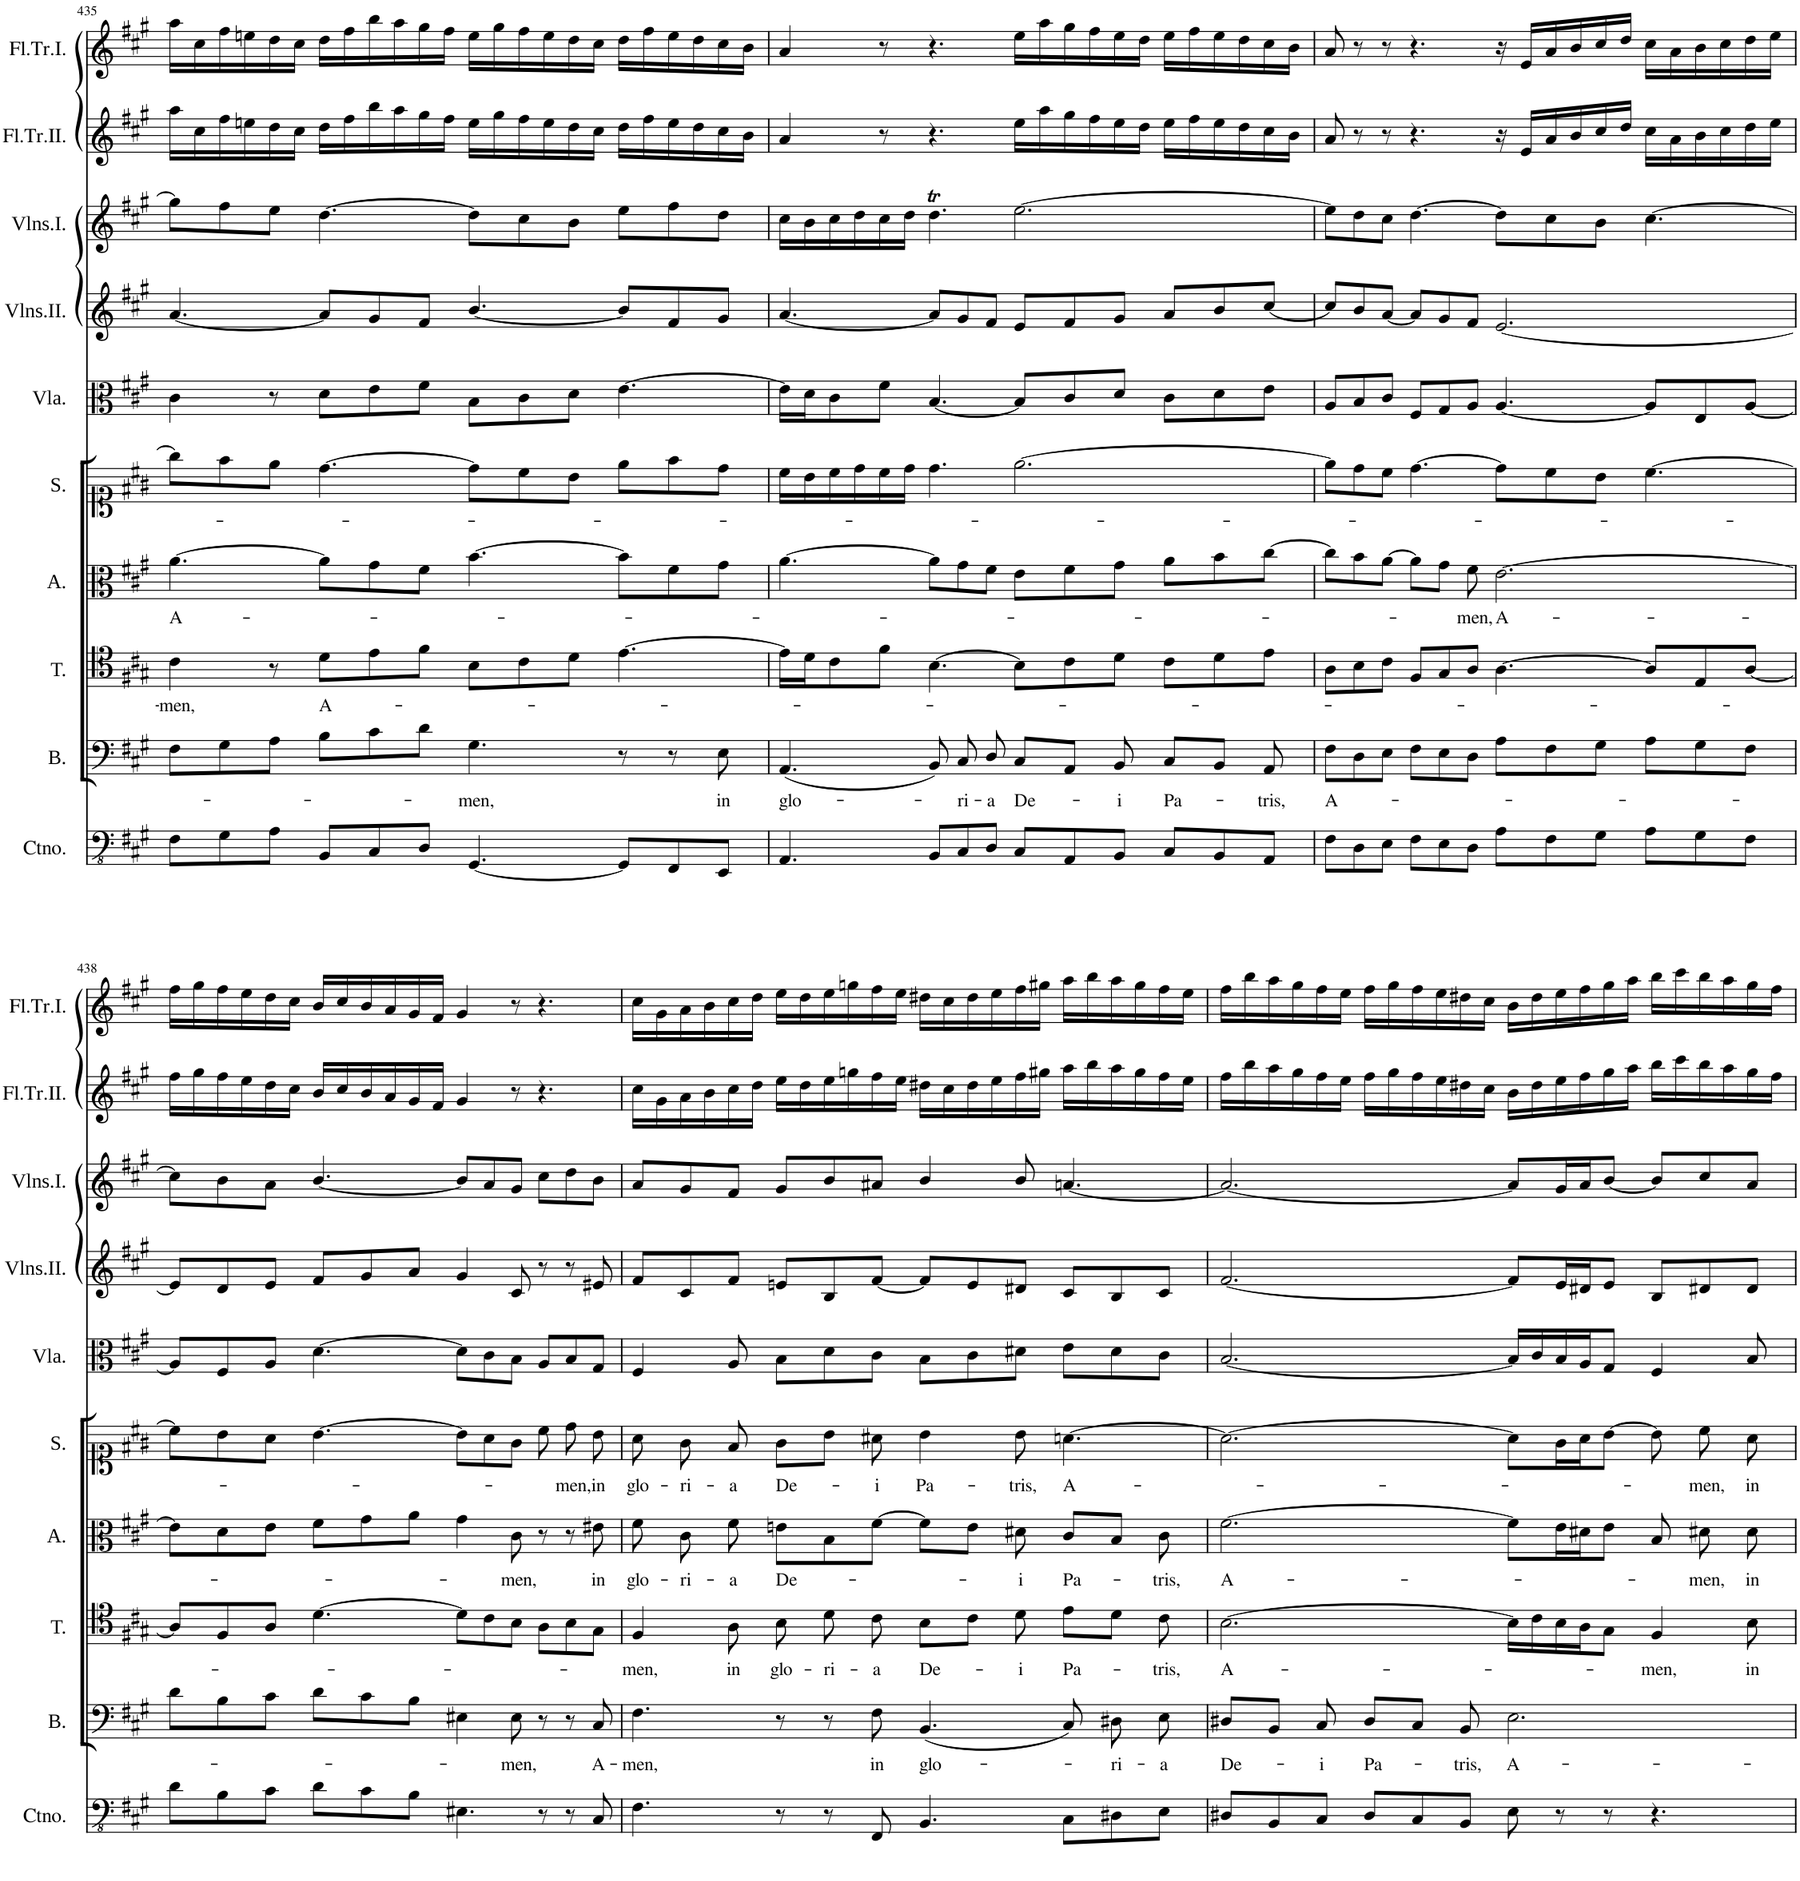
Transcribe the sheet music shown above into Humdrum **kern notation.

**kern	**kern	**text	**kern	**text	**kern	**text	**kern	**text	**kern	**kern	**kern	**kern	**kern
*part10	*part9	*part9	*part8	*part8	*part7	*part7	*part6	*part6	*part5	*part4	*part3	*part2	*part1
*staff10	*staff9	*staff9	*staff8	*staff8	*staff7	*staff7	*staff6	*staff6	*staff5	*staff4	*staff3	*staff2	*staff1
*I"Continuo.	*I"Basso.	*	*I"Tenore.	*	*I"Alto.	*	*I"Soprano.	*	*I"Viola	*I"Violino II.	*I"Violino I.	*I"Flauto Traverso II.	*I"Flauto Traverso I.
*I'Ctno.	*I'B.	*	*I'T.	*	*I'A.	*	*I'S.	*	*I'Vla.	*	*	*I'Fl.Tr.II.	*I'Fl.Tr.I.
!!LO:PB:g=z
*clefFv4	*clefF4	*	*clefC4	*	*clefC3	*	*clefC1	*	*clefC3	*clefG2	*clefG2	*clefG2	*clefG2
*k[f#c#g#]	*k[f#c#g#]	*	*k[f#c#g#]	*	*k[f#c#g#]	*	*k[f#c#g#]	*	*k[f#c#g#]	*k[f#c#g#]	*k[f#c#g#]	*k[f#c#g#]	*k[f#c#g#]
*M12/8	*M12/8	*	*M12/8	*	*M12/8	*	*M12/8	*	*M12/8	*M12/8	*M12/8	*M12/8	*M12/8
=435	=435	=435	=435	=435	=435	=435	=435	=435	=435	=435	=435	=435	=435
!	!	!	!	!LO:LY:b	!	!LO:LY:b	!	!	!	!	!	!	!
8FF#\L	8F#\L	.	4c#\	men,	[4.a\	A-	8gg#\L]	.	4c#\	[4.a/	8gg#\L]	16aa\LL	16aa\LL
.	.	.	.	.	.	.	.	.	.	.	.	16cc#\	16cc#\
8GG#\	8G#\	.	.	.	.	.	8ff#\	.	.	.	8ff#\	16ff#\	16ff#\
.	.	.	.	.	.	.	.	.	.	.	.	16een\	16een\
8AA\J	8A\J	.	8r	.	.	.	8ee\J	.	8r	.	8ee\J	16dd\	16dd\
.	.	.	.	.	.	.	.	.	.	.	.	16cc#\JJ	16cc#\JJ
!	!	!	!	!LO:LY:b	!	!	!	!	!	!	!	!	!
8BBB/L	8B\L	.	8d\L	A-	8a\L]	.	[4.dd\	.	8d\L	8a/L]	[4.dd\	16dd\LL	16dd\LL
.	.	.	.	.	.	.	.	.	.	.	.	16ff#\	16ff#\
8CC#/	8c#\	.	8e\	.	8g#\	.	.	.	8e\	8g#/	.	16bb\	16bb\
.	.	.	.	.	.	.	.	.	.	.	.	16aa\	16aa\
8DD/J	8d\J	.	8f#\J	.	8f#\J	.	.	.	8f#\J	8f#/J	.	16gg#\	16gg#\
.	.	.	.	.	.	.	.	.	.	.	.	16ff#\JJ	16ff#\JJ
!	!	!LO:LY:b	!	!	!	!	!	!	!	!	!	!	!
[4.GGG#/	4.G#\	men,	8B\L	.	[4.b\	.	8dd\L]	.	8B\L	[4.b/	8dd\L]	16ee\LL	16ee\LL
.	.	.	.	.	.	.	.	.	.	.	.	16gg#\	16gg#\
.	.	.	8c#\	.	.	.	8cc#\	.	8c#\	.	8cc#\	16ff#\	16ff#\
.	.	.	.	.	.	.	.	.	.	.	.	16ee\	16ee\
.	.	.	8d\J	.	.	.	8b\J	.	8d\J	.	8b\J	16dd\	16dd\
.	.	.	.	.	.	.	.	.	.	.	.	16cc#\JJ	16cc#\JJ
8GGG#/L]	8r	.	[4.e\	.	8b\L]	.	8ee\L	.	[4.e\	8b/L]	8ee\L	16dd\LL	16dd\LL
.	.	.	.	.	.	.	.	.	.	.	.	16ff#\	16ff#\
8FFF#/	8r	.	.	.	8f#\	.	8ff#\	.	.	8f#/	8ff#\	16ee\	16ee\
.	.	.	.	.	.	.	.	.	.	.	.	16dd\	16dd\
!	!	!LO:LY:b	!	!	!	!	!	!	!	!	!	!	!
8EEE/J	8E\	in	.	.	8g#\J	.	8dd\J	.	.	8g#/J	8dd\J	16cc#\	16cc#\
.	.	.	.	.	.	.	.	.	.	.	.	16b\JJ	16b\JJ
=436	=436	=436	=436	=436	=436	=436	=436	=436	=436	=436	=436	=436	=436
!	!	!LO:LY:b	!	!	!	!	!	!	!	!	!	!	!
4.AAA/	(4.AA/	glo-	16e\LL]	.	[4.a\	.	16cc#\LL	.	16e\LL]	[4.a/	16cc#\LL	4a/	4a/
.	.	.	16d\J	.	.	.	16b\	.	16d\J	.	16b\	.	.
.	.	.	8c#\	.	.	.	16cc#\	.	8c#\	.	16cc#\	.	.
.	.	.	.	.	.	.	16dd\	.	.	.	16dd\	.	.
.	.	.	8f#\J	.	.	.	16cc#\	.	8f#\J	.	16cc#\	8r	8r
.	.	.	.	.	.	.	16dd\JJ	.	.	.	16dd\JJ	.	.
8BBB/L	8BB/)	.	[4.B\	.	8a\L]	.	4.dd\	.	[4.B/	8a/L]	4.ddT\	4.r	4.r
!	!	!LO:LY:b	!	!	!	!	!	!	!	!	!	!	!
8CC#/	8C#/	-ri-	.	.	8g#\	.	.	.	.	8g#/	.	.	.
!	!	!LO:LY:b	!	!	!	!	!	!	!	!	!	!	!
8DD/J	8D/	-a	.	.	8f#\J	.	.	.	.	8f#/J	.	.	.
!	!	!LO:LY:b	!	!	!	!	!	!	!	!	!	!	!
8CC#/L	8C#/L	De-	8B\L]	.	8e\L	.	[2.ee\	.	8B/L]	8e/L	[2.ee\	16ee\LL	16ee\LL
.	.	.	.	.	.	.	.	.	.	.	.	16aa\	16aa\
8AAA/	8AA/J	.	8c#\	.	8f#\	.	.	.	8c#/	8f#/	.	16gg#\	16gg#\
.	.	.	.	.	.	.	.	.	.	.	.	16ff#\	16ff#\
!	!	!LO:LY:b	!	!	!	!	!	!	!	!	!	!	!
8BBB/J	8BB/	-i	8d\J	.	8g#\J	.	.	.	8d/J	8g#/J	.	16ee\	16ee\
.	.	.	.	.	.	.	.	.	.	.	.	16dd\JJ	16dd\JJ
!	!	!LO:LY:b	!	!	!	!	!	!	!	!	!	!	!
8CC#/L	8C#/L	Pa-	8c#\L	.	8a\L	.	.	.	8c#\L	8a/L	.	16ee\LL	16ee\LL
.	.	.	.	.	.	.	.	.	.	.	.	16ff#\	16ff#\
8BBB/	8BB/J	.	8d\	.	8b\	.	.	.	8d\	8b/	.	16ee\	16ee\
.	.	.	.	.	.	.	.	.	.	.	.	16dd\	16dd\
!	!	!LO:LY:b	!	!	!	!	!	!	!	!	!	!	!
8AAA/J	8AA/	-tris,	8e\J	.	[8cc#\J	.	.	.	8e\J	[8cc#/J	.	16cc#\	16cc#\
.	.	.	.	.	.	.	.	.	.	.	.	16b\JJ	16b\JJ
=437	=437	=437	=437	=437	=437	=437	=437	=437	=437	=437	=437	=437	=437
!	!	!LO:LY:b	!	!	!	!	!	!	!	!	!	!	!
8FF#\L	8F#\L	A-	8A\L	.	8cc#\L]	.	8ee\L]	.	8A/L	8cc#/L]	8ee\L]	8a/	8a/
8DD\	8D\	.	8B\	.	8b\	.	8dd\	.	8B/	8b/	8dd\	8r	8r
8EE\J	8E\J	.	8c#\J	.	[8a\J	.	8cc#\J	.	8c#/J	[8a/J	8cc#\J	8r	8r
8FF#\L	8F#\L	.	8F#/L	.	8a\L]	.	[4.dd\	.	8F#/L	8a/L]	[4.dd\	4.r	4.r
8EE\	8E\	.	8G#/	.	8g#\J	.	.	.	8G#/	8g#/	.	.	.
!	!	!	!	!	!	!LO:LY:b	!	!	!	!	!	!	!
8DD\J	8D\J	.	8A/J	.	8f#\	men,	.	.	8A/J	8f#/J	.	.	.
!	!	!	!	!	!	!LO:LY:b	!	!	!	!	!	!	!
8AA\L	8A\L	.	[4.A\	.	[2.e\	A-	8dd\L]	.	[4.A/	[2.e/	8dd\L]	16r	16r
.	.	.	.	.	.	.	.	.	.	.	.	16e/LL	16e/LL
8FF#\	8F#\	.	.	.	.	.	8cc#\	.	.	.	8cc#\	16a/	16a/
.	.	.	.	.	.	.	.	.	.	.	.	16b/	16b/
8GG#\J	8G#\J	.	.	.	.	.	8b\J	.	.	.	8b\J	16cc#/	16cc#/
.	.	.	.	.	.	.	.	.	.	.	.	16dd/JJ	16dd/JJ
8AA\L	8A\L	.	8A/L]	.	.	.	[4.cc#\	.	8A/L]	.	[4.cc#\	16cc#\LL	16cc#\LL
.	.	.	.	.	.	.	.	.	.	.	.	16a\	16a\
8GG#\	8G#\	.	8E/	.	.	.	.	.	8E/	.	.	16b\	16b\
.	.	.	.	.	.	.	.	.	.	.	.	16cc#\	16cc#\
8FF#\J	8F#\J	.	[8A/J	.	.	.	.	.	[8A/J	.	.	16dd\	16dd\
.	.	.	.	.	.	.	.	.	.	.	.	16ee\JJ	16ee\JJ
!!LO:LB:g=z
=438	=438	=438	=438	=438	=438	=438	=438	=438	=438	=438	=438	=438	=438
8D\L	8d\L	.	8A/L]	.	8e\L]	.	8cc#\L]	.	8A/L]	8e/L]	8cc#\L]	16ff#\LL	16ff#\LL
.	.	.	.	.	.	.	.	.	.	.	.	16gg#\	16gg#\
8BB\	8B\	.	8F#/	.	8d\	.	8b\	.	8F#/	8d/	8b\	16ff#\	16ff#\
.	.	.	.	.	.	.	.	.	.	.	.	16ee\	16ee\
8C#\J	8c#\J	.	8A/J	.	8e\J	.	8a\J	.	8A/J	8e/J	8a\J	16dd\	16dd\
.	.	.	.	.	.	.	.	.	.	.	.	16cc#\JJ	16cc#\JJ
8D\L	8d\L	.	[4.d\	.	8f#\L	.	[4.b\	.	[4.d\	8f#/L	[4.b/	16b/LL	16b/LL
.	.	.	.	.	.	.	.	.	.	.	.	16cc#/	16cc#/
8C#\	8c#\	.	.	.	8g#\	.	.	.	.	8g#/	.	16b/	16b/
.	.	.	.	.	.	.	.	.	.	.	.	16a/	16a/
8BB\J	8B\J	.	.	.	8a\J	.	.	.	.	8a/J	.	16g#/	16g#/
.	.	.	.	.	.	.	.	.	.	.	.	16f#/JJ	16f#/JJ
4.EE#X\	4E#X\	.	8d\L]	.	4g#\	.	8b\L]	.	8d\L]	4g#/	8b/L]	4g#/	4g#/
.	.	.	8c#\	.	.	.	8a\	.	8c#\	.	8a/	.	.
!	!	!LO:LY:b	!	!	!	!LO:LY:b	!	!	!	!	!	!	!
.	8E#\	men,	8B\J	.	8c#\	men,	8g#\J	.	8B\J	8c#/	8g#/J	8r	8r
8r	8r	.	8A\L	.	8r	.	8cc#\	.	8A/L	8r	8cc#\L	4.r	4.r
!	!	!	!	!	!	!	!	!LO:LY:b	!	!	!	!	!
8r	8r	.	8B\	.	8r	.	8dd\	men,	8B/	8r	8dd\	.	.
!	!	!LO:LY:b	!	!	!	!LO:LY:b	!	!LO:LY:b	!	!	!	!	!
8CC#/	8C#/	A-	8G#\J	.	8e#X\	in	8b\	in	8G#/J	8e#X/	8b\J	.	.
=439	=439	=439	=439	=439	=439	=439	=439	=439	=439	=439	=439	=439	=439
!	!	!LO:LY:b	!	!LO:LY:b	!	!LO:LY:b	!	!LO:LY:b	!	!	!	!	!
4.FF#\	4.F#\	-men,	4F#/	men,	8f#\	glo-	8a\	glo-	4F#/	8f#/L	8a/L	16cc#\LL	16cc#\LL
.	.	.	.	.	.	.	.	.	.	.	.	16g#\	16g#\
!	!	!	!	!	!	!LO:LY:b	!	!LO:LY:b	!	!	!	!	!
.	.	.	.	.	8c#\	-ri-	8g#\	-ri-	.	8c#/	8g#/	16a\	16a\
.	.	.	.	.	.	.	.	.	.	.	.	16b\	16b\
!	!	!	!	!LO:LY:b	!	!LO:LY:b	!	!LO:LY:b	!	!	!	!	!
.	.	.	8A\	in	8f#\	-a	8f#/	-a	8A/	8f#/J	8f#/J	16cc#\	16cc#\
.	.	.	.	.	.	.	.	.	.	.	.	16dd\JJ	16dd\JJ
!	!	!	!	!LO:LY:b	!	!LO:LY:b	!	!LO:LY:b	!	!	!	!	!
8r	8r	.	8B\	glo-	8en\L	De-	8g#\L	De-	8B\L	8en/L	8g#/L	16ee\LL	16ee\LL
.	.	.	.	.	.	.	.	.	.	.	.	16dd\	16dd\
!	!	!	!	!LO:LY:b	!	!	!	!	!	!	!	!	!
8r	8r	.	8d\	-ri-	8B\	.	8b\J	.	8d\	8B/	8b/	16ee\	16ee\
.	.	.	.	.	.	.	.	.	.	.	.	16ggn\	16ggn\
!	!	!LO:LY:b	!	!LO:LY:b	!	!	!	!LO:LY:b	!	!	!	!	!
8FFF#/	8F#\	in	8c#\	-a	[8f#\J	.	8a#X\	-i	8c#\J	[8f#/J	8a#X/J	16ff#\	16ff#\
.	.	.	.	.	.	.	.	.	.	.	.	16ee\JJ	16ee\JJ
!	!	!LO:LY:b	!	!LO:LY:b	!	!	!	!LO:LY:b	!	!	!	!	!
4.BBB/	(4.BB/	glo-	8B\L	De-	8f#\L]	.	4b\	Pa-	8B\L	8f#/L]	4b/	16dd#X\LL	16dd#X\LL
.	.	.	.	.	.	.	.	.	.	.	.	16cc#\	16cc#\
.	.	.	8c#\J	.	8e\J	.	.	.	8c#\	8e/	.	16dd#\	16dd#\
.	.	.	.	.	.	.	.	.	.	.	.	16ee\	16ee\
!	!	!	!	!LO:LY:b	!	!LO:LY:b	!	!LO:LY:b	!	!	!	!	!
.	.	.	8d\	-i	8d#X\	-i	8b\	-tris,	8d#X\J	8d#X/J	8b/	16ff#\	16ff#\
.	.	.	.	.	.	.	.	.	.	.	.	16gg#X\JJ	16gg#X\JJ
!	!	!	!	!LO:LY:b	!	!LO:LY:b	!	!LO:LY:b	!	!	!	!	!
8CC#\L	8C#/)	.	8e\L	Pa-	8c#/L	Pa-	[4.an\	A-	8e\L	8c#/L	[4.an/	16aa\LL	16aa\LL
.	.	.	.	.	.	.	.	.	.	.	.	16bb\	16bb\
!	!	!LO:LY:b	!	!	!	!	!	!	!	!	!	!	!
8DD#X\	8D#X\	-ri-	8d\J	.	8B/J	.	.	.	8d#\	8B/	.	16aa\	16aa\
.	.	.	.	.	.	.	.	.	.	.	.	16gg#\	16gg#\
!	!	!LO:LY:b	!	!LO:LY:b	!	!LO:LY:b	!	!	!	!	!	!	!
8EE\J	8E\	-a	8c#\	-tris,	8c#\	-tris,	.	.	8c#\J	8c#/J	.	16ff#\	16ff#\
.	.	.	.	.	.	.	.	.	.	.	.	16ee\JJ	16ee\JJ
=440	=440	=440	=440	=440	=440	=440	=440	=440	=440	=440	=440	=440	=440
!	!	!LO:LY:b	!	!LO:LY:b	!	!LO:LY:b	!	!	!	!	!	!	!
8DD#X/L	8D#X/L	De-	[2.B\	A-	[2.f#\	A-	2.a\_	.	[2.B/	[2.f#/	2.a/_	16ff#\LL	16ff#\LL
.	.	.	.	.	.	.	.	.	.	.	.	16bb\	16bb\
8BBB/	8BB/J	.	.	.	.	.	.	.	.	.	.	16aa\	16aa\
.	.	.	.	.	.	.	.	.	.	.	.	16gg#\	16gg#\
!	!	!LO:LY:b	!	!	!	!	!	!	!	!	!	!	!
8CC#/J	8C#/	-i	.	.	.	.	.	.	.	.	.	16ff#\	16ff#\
.	.	.	.	.	.	.	.	.	.	.	.	16ee\JJ	16ee\JJ
!	!	!LO:LY:b	!	!	!	!	!	!	!	!	!	!	!
8DD#/L	8D#/L	Pa-	.	.	.	.	.	.	.	.	.	16ff#\LL	16ff#\LL
.	.	.	.	.	.	.	.	.	.	.	.	16gg#\	16gg#\
8CC#/	8C#/J	.	.	.	.	.	.	.	.	.	.	16ff#\	16ff#\
.	.	.	.	.	.	.	.	.	.	.	.	16ee\	16ee\
!	!	!LO:LY:b	!	!	!	!	!	!	!	!	!	!	!
8BBB/J	8BB/	-tris,	.	.	.	.	.	.	.	.	.	16dd#X\	16dd#X\
.	.	.	.	.	.	.	.	.	.	.	.	16cc#\JJ	16cc#\JJ
!	!	!LO:LY:b	!	!	!	!	!	!	!	!	!	!	!
8EE\	2.E\	A-	16B\LL]	.	8f#\L]	.	8a\L]	.	16B/LL]	8f#/L]	8a/L]	16b\LL	16b\LL
.	.	.	16c#\	.	.	.	.	.	16c#/	.	.	16dd#\	16dd#\
8r	.	.	16B\	.	16e\L	.	16g#\L	.	16B/	16e/L	16g#/L	16ee\	16ee\
.	.	.	16A\J	.	16d#X\J	.	16a\J	.	16A/J	16d#X/J	16a/J	16ff#\	16ff#\
8r	.	.	8G#\J	.	8e\J	.	[8b\J	.	8G#/J	8e/J	[8b/J	16gg#\	16gg#\
.	.	.	.	.	.	.	.	.	.	.	.	16aa\JJ	16aa\JJ
!	!	!	!	!LO:LY:b	!	!	!	!	!	!	!	!	!
4.r	.	.	4F#/	men,	8B/	.	8b\]	.	4F#/	8B/L	8b/L]	16bb\LL	16bb\LL
.	.	.	.	.	.	.	.	.	.	.	.	16ccc#\	16ccc#\
!	!	!	!	!	!	!LO:LY:b	!	!LO:LY:b	!	!	!	!	!
.	.	.	.	.	8d#X\	men,	8cc#\	men,	.	8d#X/	8cc#/	16bb\	16bb\
.	.	.	.	.	.	.	.	.	.	.	.	16aa\	16aa\
!	!	!	!	!LO:LY:b	!	!LO:LY:b	!	!LO:LY:b	!	!	!	!	!
.	.	.	8B\	in	8d#\	in	8a\	in	8B/	8d#/J	8a/J	16gg#\	16gg#\
.	.	.	.	.	.	.	.	.	.	.	.	16ff#\JJ	16ff#\JJ
=	=	=	=	=	=	=	=	=	=	=	=	=	=
*-	*-	*-	*-	*-	*-	*-	*-	*-	*-	*-	*-	*-	*-
